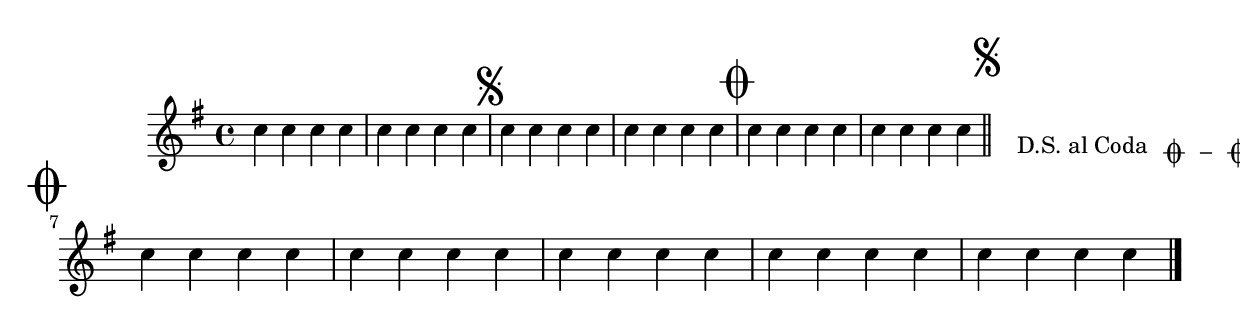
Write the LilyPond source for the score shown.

%% Do not edit this file; it is auto-generated from LSR http://lsr.dsi.unimi.it
%% This file is in the public domain.
\version "2.11.38"

\header {
  lsrtags = "repeats, breaks"
 texidoc = "
If you want to place an exiting segno sign and add text like \"D.S. al
Coda\" next to it where usually the staff lines are you can use this
snippet. The coda will resume in a new line. Theres a variation
documented in this snippet, where the coda will remain on the same
line.
" }
% begin verbatim
{ 
  \clef treble
  \key g \major
  \time 4/4
  \relative c'' {
    \repeat unfold 2 {
      | c4 c c c
    }
    
    % Set segno sign as rehearsal mark and adjust size if needed
    % \once \override Score.RehearsalMark #'font-size = #3
    \mark \markup { \musicglyph #"scripts.segno" }
    \repeat unfold 2 {
      | c4 c c c
    }
    
    % Set coda sign as rehearsal mark and adjust size if needed
    \once \override Score.RehearsalMark #'font-size = #4
    \mark \markup { \musicglyph #"scripts.coda" }
    \repeat unfold 2 {
      | c4 c c c
    }
    
    % Should Coda be on anew line?
    % Coda NOT on new line: use \nobreak
    % Coda on new line: DON'T use \nobreak
    % \noBreak
    
    \bar "||"
    
    % Set segno sign as rehearsal mark and adjust size if needed
    \once \override Score.RehearsalMark #'break-visibility = #begin-of-line-invisible
    % \once \override Score.RehearsalMark #'font-size = #3
    \mark \markup { \musicglyph #"scripts.segno" }
    
    % Here begins the trickery! 
    % \cadenzaOn will suppress the bar count and \stopStaff removes the staff lines.
    \cadenzaOn 
      \stopStaff 
        % Some examples of possible text-displays 
        
        % text line-aligned
        % ==================
        % Move text to the desired position
        % \once \override TextScript #'extra-offset = #'( 2 . -3.5 )
        % | s1*0^\markup { D.S. al Coda } }
        
        % text center-aligned
        % ====================
        % Move text to the desired position
        % \once \override TextScript #'extra-offset = #'( 6 . -5.0 )
        % | s1*0^\markup { \center-align { D.S. "al Coda" } }
        
        % text and symbols center-aligned
        % ===============================
        % Move text to the desired position and tweak spacing for optimum text alignment
        \once \override TextScript #'extra-offset = #'( 8 . -5.5 )
        \once \override TextScript #'word-space = #1.5
        | s1*0^\markup { \center-align { "D.S. al Coda" \line { \musicglyph #"scripts.coda" \musicglyph #"scripts.tenuto" \musicglyph #"scripts.coda"} } }
        
        % Increasing the unfold counter will expand the staff-free space
        \repeat unfold 4 {
          s4 s4 s4 s4
          \bar ""
        }
        % Resume bar count and show staff lines again
     \startStaff
   \cadenzaOff
   
   % Should Coda be on new line?
   % Coda NOT on new line: DON'T use \break
   % Coda on new line: use \break
   \break 
   
   % Show up, you clef and key!
   \once \override Staff.KeySignature #'break-visibility = #end-of-line-invisible
   \once \override Staff.Clef #'break-visibility = #end-of-line-invisible

   % Set coda sign as rehearsal mark and adjust size and position
   
   % Put the coda sign ontop of the (treble-)clef dependend on coda's line-position
      
     % Coda NOT on new line, use this:
     % \once \override Score.RehearsalMark #'extra-offset = #'( -2 . 1.75 )
     
     % Coda on new line, use this:
     \once \override Score.RehearsalMark #'extra-offset = #'( -8.42 . 1.75 )
   
   \once \override Score.RehearsalMark #'font-size = #5
   \mark \markup { \musicglyph #"scripts.coda" }

   % The coda
   \repeat unfold 5 {
      | c4 c c c
    }
    \bar"|."
  }
}
